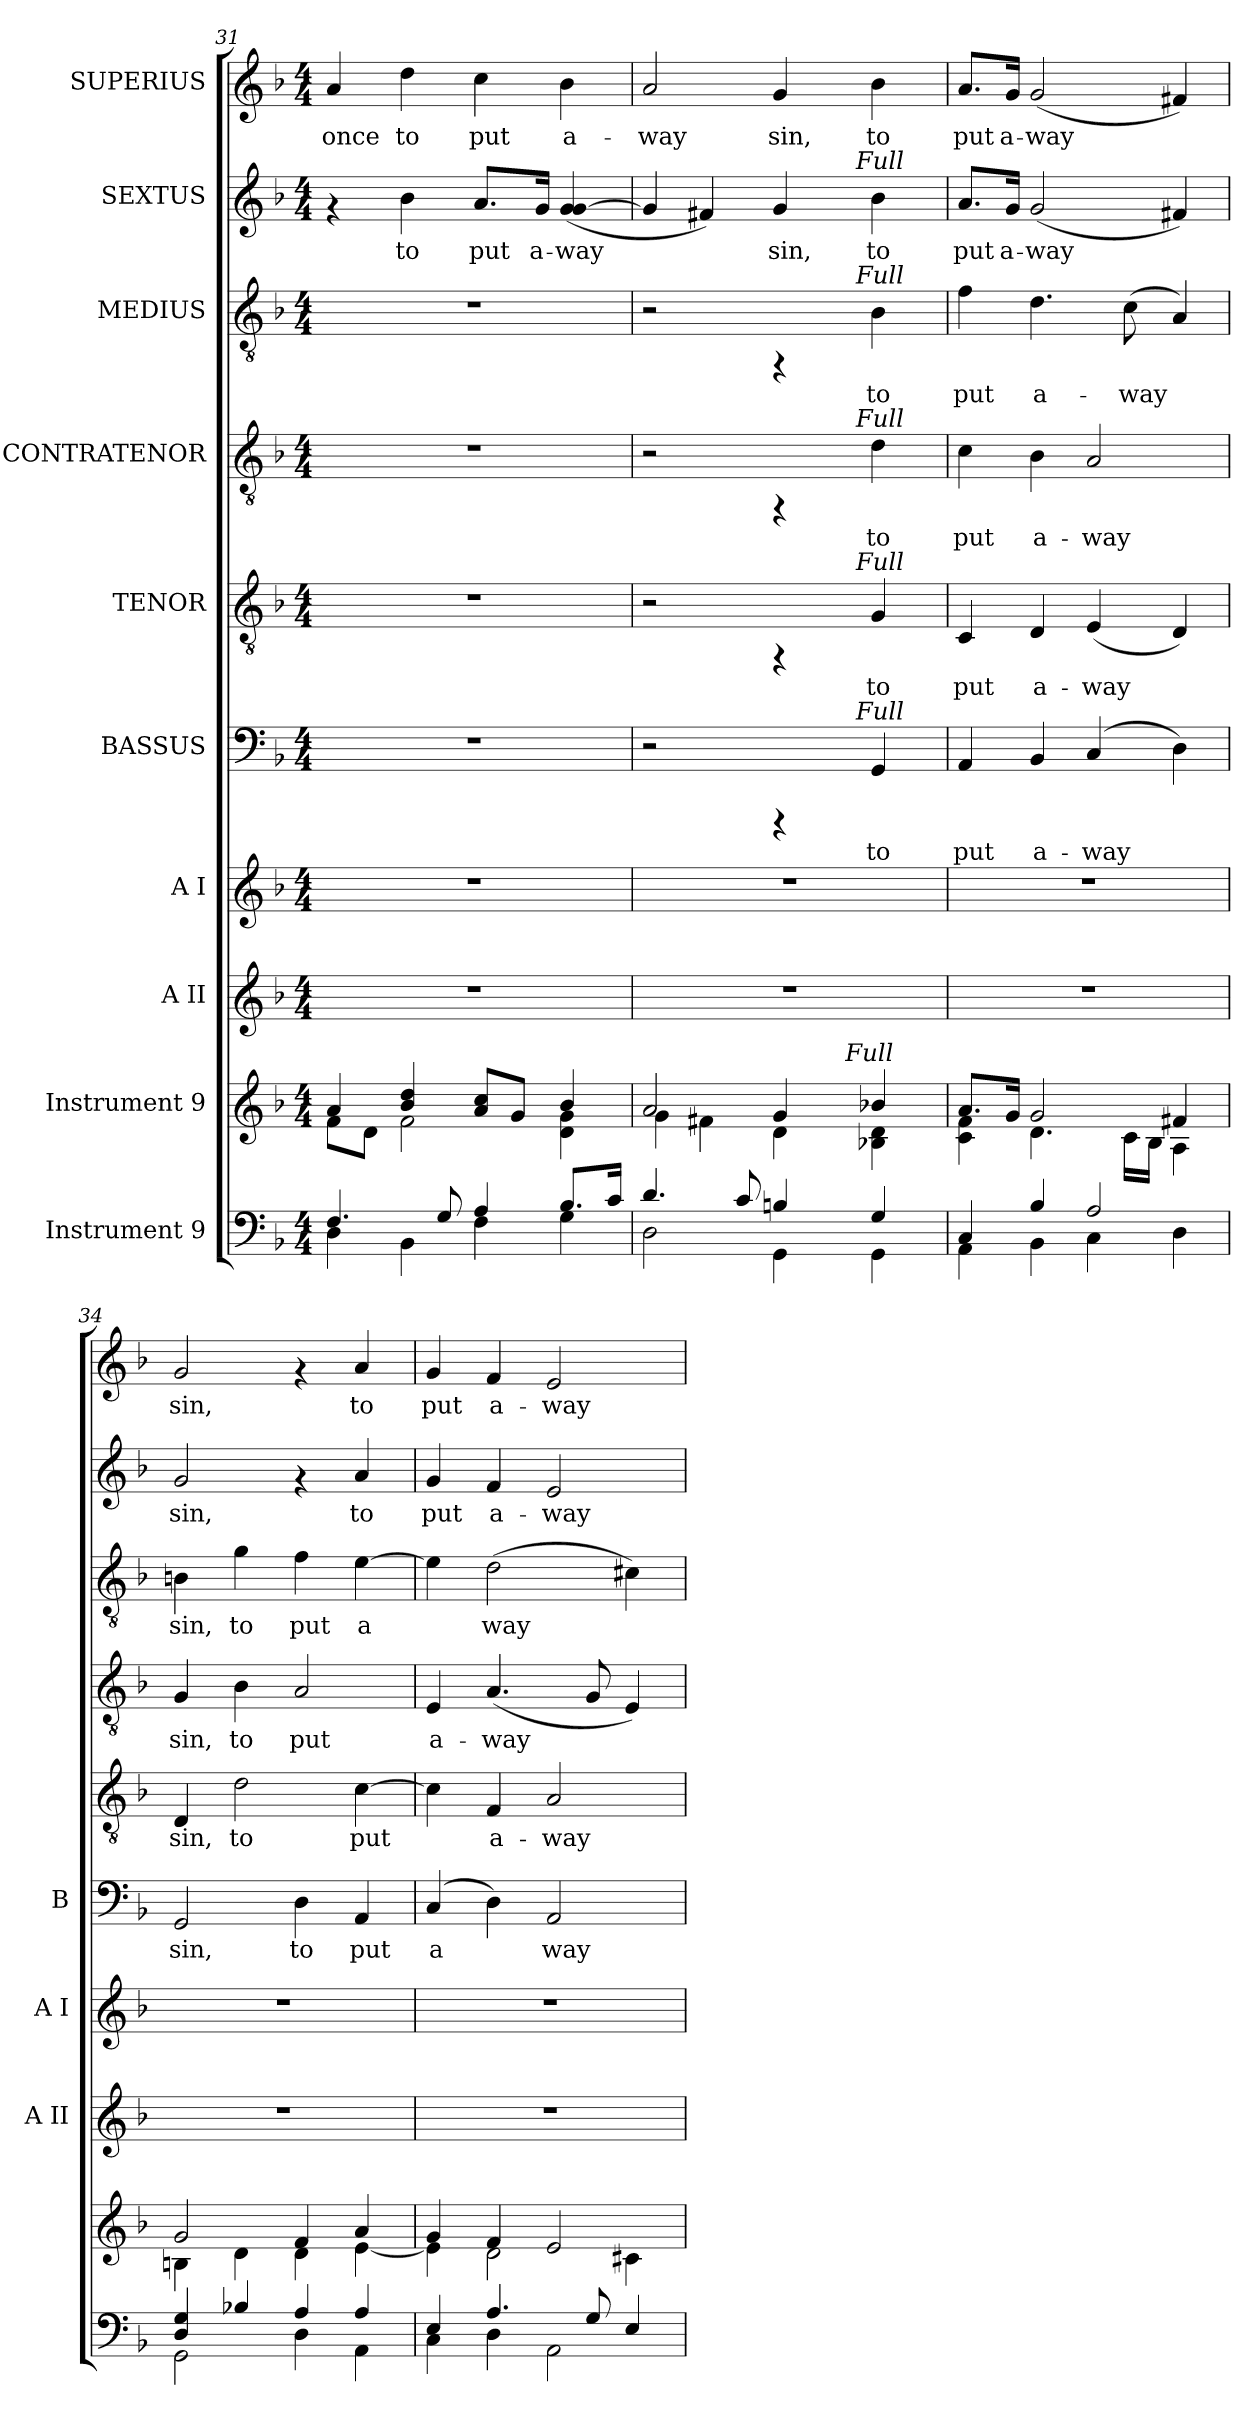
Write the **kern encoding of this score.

**kern	**kern	**kern	**kern	**kern	**text	**kern	**text	**kern	**text	**kern	**text	**kern	**text	**kern	**text
*part10	*part9	*part8	*part7	*part6	*part6	*part5	*part5	*part4	*part4	*part3	*part3	*part2	*part2	*part1	*part1
*staff10	*staff9	*staff8	*staff7	*staff6	*staff6	*staff5	*staff5	*staff4	*staff4	*staff3	*staff3	*staff2	*staff2	*staff1	*staff1
*I"Instrument 9	*I"Instrument 9	*I"A II	*I"A I	*I"BASSUS	*	*I"TENOR	*	*I"CONTRATENOR	*	*I"MEDIUS	*	*I"SEXTUS	*	*I"SUPERIUS	*
*	*	*I'A II	*I'A I	*I'B	*	*	*	*	*	*	*	*	*	*	*
!!LO:PB:g=z
*clefF4	*clefG2	*clefG2	*clefG2	*clefF4	*	*clefGv2	*	*clefGv2	*	*clefGv2	*	*clefG2	*	*clefG2	*
*k[b-]	*k[b-]	*k[b-]	*k[b-]	*k[b-]	*	*k[b-]	*	*k[b-]	*	*k[b-]	*	*k[b-]	*	*k[b-]	*
*F:	*F:	*F:	*F:	*F:	*	*F:	*	*F:	*	*F:	*	*F:	*	*F:	*
*M4/4	*M4/4	*M4/4	*M4/4	*M4/4	*	*M4/4	*	*M4/4	*	*M4/4	*	*M4/4	*	*M4/4	*
=31	=31	=31	=31	=31	=31	=31	=31	=31	=31	=31	=31	=31	=31	=31	=31
*^	*^	*	*	*	*	*	*	*	*	*	*	*	*	*	*
!	!	!	!	!	!	!	!	!	!	!	!	!	!	!	!	!	!LO:LY:b:cj
4D\	4.F/	4a/	8f\L	1r	1r	1r	.	1r	.	1r	.	1r	.	4rf	.	4a/	once
.	.	.	8d\J	.	.	.	.	.	.	.	.	.	.	.	.	.	.
!	!	!	!	!	!	!	!	!	!	!	!	!	!	!	!LO:LY:b:rj	!	!LO:LY:b:cj
4BB-\	.	4dd/ 4b-/	2f\	.	.	.	.	.	.	.	.	.	.	4b-\	to	4dd\	to
.	8G/	.	.	.	.	.	.	.	.	.	.	.	.	.	.	.	.
!	!	!	!	!	!	!	!	!	!	!	!	!	!	!	!LO:LY:b:rj	!	!LO:LY:b:cj
4F\	4A/	8cc/ 8a/L	.	.	.	.	.	.	.	.	.	.	.	8.a/L	put	4cc\	put
.	.	8g/J	.	.	.	.	.	.	.	.	.	.	.	.	.	.	.
!	!	!	!	!	!	!	!	!	!	!	!	!	!	!	!LO:LY:b:rj	!	!
.	.	.	.	.	.	.	.	.	.	.	.	.	.	16g/J	a-	.	.
!	!	!	!	!	!	!	!	!	!	!	!	!	!	!	!LO:LY:b:rj	!	!LO:LY:b:cj
4G\	8.B-/L	4b-/	4g\ 4d\	.	.	.	.	.	.	.	.	.	.	(<4g/ [<4g/	-way	4b-\	a-
.	16c/J	.	.	.	.	.	.	.	.	.	.	.	.	.	.	.	.
=32	=32	=32	=32	=32	=32	=32	=32	=32	=32	=32	=32	=32	=32	=32	=32	=32	=32
!	!	!	!	!	!	!	!	!	!	!	!	!	!	!	!LO:LY:b:rj	!	!LO:LY:b:cj
*	*	*	*^	*	*	*^	*	*^	*	*^	*	*^	*	*^	*	*	*
2D\	4.d/	2a/	4g\	2ryy	1r	1r	2r	2ryy	.	2r	2ryy	.	2r	2ryy	.	2r	2ryy	.	4g/]	2ryy	.	2a/	-way
!	!	!	!	!	!	!	!	!	!	!	!	!	!	!	!	!	!	!	!	!	!LO:LY:b:rj	!	!
.	.	.	4f#X\	.	.	.	.	.	.	.	.	.	.	.	.	.	.	.	4f#X/)	.	.	.	.
.	8c/	.	.	.	.	.	.	.	.	.	.	.	.	.	.	.	.	.	.	.	.	.	.
!	!	!	!	!	!	!	!	!	!	!	!	!	!	!	!	!	!	!	!	!	!LO:LY:b:rj	!	!LO:LY:b:cj
4GG\	4Bn/	4g/	4d\	8ryy	.	.	4rCCC	8..ryy	.	4rFF	8..ryy	.	4rFF	8..ryy	.	4rFF	8..ryy	.	4g/	8..ryy	sin,	4g/	sin,
.	.	.	.	16ryy	.	.	.	.	.	.	.	.	.	.	.	.	.	.	.	.	.	.	.
.	.	.	.	64ryy	.	.	.	.	.	.	.	.	.	.	.	.	.	.	.	.	.	.	.
!	!	!	!	!LO:TX:a:i:t=Full	!	!	!	!	!	!	!	!	!	!	!	!	!	!	!	!	!	!	!
.	.	.	.	4ryy	.	.	.	.	.	.	.	.	.	.	.	.	.	.	.	.	.	.	.
!	!	!	!	!	!	!	!	!	!	!	!	!	!	!	!	!	!	!	!	!LO:TX:a:i:t=Full	!	!	!
!	!	!	!	!	!	!	!	!	!	!	!	!	!	!	!	!	!LO:TX:a:i:t=Full	!	!	!	!	!	!
!	!	!	!	!	!	!	!	!	!	!	!	!	!	!LO:TX:a:i:t=Full	!	!	!	!	!	!	!	!	!
!	!	!	!	!	!	!	!	!	!	!	!LO:TX:a:i:t=Full	!	!	!	!	!	!	!	!	!	!	!	!
!	!	!	!	!	!	!	!	!LO:TX:a:i:t=Full	!	!	!	!	!	!	!	!	!	!	!	!	!	!	!
.	.	.	.	.	.	.	.	4ryy	.	.	4ryy	.	.	4ryy	.	.	4ryy	.	.	4ryy	.	.	.
!	!	!	!	!	!	!	!	!	!LO:LY:b	!	!	!LO:LY:b	!	!	!LO:LY:b	!	!	!LO:LY:b	!	!	!LO:LY:b:rj	!	!LO:LY:b:cj
4GG\	4G/	4b-X/	4d\ 4B-X\	.	.	.	4GG/	.	to	4G/	.	to	4d\	.	to	4B-\	.	to	4b-\	.	to	4b-\	to
.	.	.	.	32.ryy	.	.	.	.	.	.	.	.	.	.	.	.	.	.	.	.	.	.	.
.	.	.	.	.	.	.	.	32ryy	.	.	32ryy	.	.	32ryy	.	.	32ryy	.	.	32ryy	.	.	.
=33	=33	=33	=33	=33	=33	=33	=33	=33	=33	=33	=33	=33	=33	=33	=33	=33	=33	=33	=33	=33	=33	=33	=33
!	!	!	!	!	!	!	!	!	!LO:LY:b	!	!	!LO:LY:b	!	!	!LO:LY:b	!	!	!LO:LY:b	!	!	!LO:LY:b:rj	!	!LO:LY:b:cj
*	*	*	*	*	*	*	*v	*v	*	*	*	*	*v	*v	*	*v	*v	*	*v	*v	*	*	*
*	*	*	*v	*v	*	*	*	*	*v	*v	*	*	*	*	*	*	*	*	*
4AA\	4C/	8.a/L	4f\ 4c\	1r	1r	4AA/	put	4C/	put	4c\	put	4f\	put	8.a/L	put	8.a/L	put
!	!	!	!	!	!	!	!	!	!	!	!	!	!	!	!LO:LY:b:rj	!	!LO:LY:b:cj
.	.	16g/J	.	.	.	.	.	.	.	.	.	.	.	16g/J	a-	16g/J	a-
!	!	!	!	!	!	!	!LO:LY:b	!	!LO:LY:b	!	!LO:LY:b	!	!LO:LY:b	!	!LO:LY:b:rj	!	!LO:LY:b:cj
4BB-\	4B-/	2g/	4.d\	.	.	4BB-/	a-	4D/	a-	4B-\	a-	4.d\	a-	(<2g/	-way	(<2g/	-way
!	!	!	!	!	!	!	!LO:LY:b	!	!LO:LY:b	!	!LO:LY:b	!	!	!	!	!	!
4C\	2A/	.	.	.	.	(>4C/	-way	(<4E/	-way	2A/	-way	.	.	.	.	.	.
!	!	!	!	!	!	!	!	!	!	!	!	!	!LO:LY:b	!	!	!	!
.	.	.	16c\L	.	.	.	.	.	.	.	.	(>8c\	-way	.	.	.	.
.	.	.	16B-\J	.	.	.	.	.	.	.	.	.	.	.	.	.	.
!	!	!	!	!	!	!	!LO:LY:b	!	!LO:LY:b	!	!	!	!LO:LY:b	!	!LO:LY:b:rj	!	!LO:LY:b:cj
4D\	.	4f#X/	4A\	.	.	4D\)	.	4D/)	.	.	.	4A/)	.	4f#X/)	.	4f#X/)	.
=34	=34	=34	=34	=34	=34	=34	=34	=34	=34	=34	=34	=34	=34	=34	=34	=34	=34
!	!	!	!	!	!	!	!LO:LY:b	!	!LO:LY:b	!	!LO:LY:b	!	!LO:LY:b	!	!LO:LY:b:rj	!	!LO:LY:b:cj
2GG\	4D/ 4G/	2g/	4Bn\	1r	1r	2GG/	sin,	4D/	sin,	4G/	sin,	4Bn\	sin,	2g/	sin,	2g/	sin,
!	!	!	!	!	!	!	!	!	!LO:LY:b	!	!LO:LY:b	!	!LO:LY:b	!	!	!	!
.	4B-X/	.	4d\	.	.	.	.	2d\	to	4B-\	to	4g\	to	.	.	.	.
!	!	!	!	!	!	!	!LO:LY:b	!	!	!	!LO:LY:b	!	!LO:LY:b	!	!	!	!
4D\	4A/	4f/	4d\	.	.	4D\	to	.	.	2A/	put	4f\	put	4rf	.	4rf	.
!	!	!	!	!	!	!	!LO:LY:b	!	!LO:LY:b	!	!	!	!LO:LY:b	!	!LO:LY:b:rj	!	!LO:LY:b:cj
4AA\	4A/	4a/	[<4e\	.	.	4AA/	put	[>4c\	put	.	.	[>4e\	a-	4a/	to	4a/	to
=35	=35	=35	=35	=35	=35	=35	=35	=35	=35	=35	=35	=35	=35	=35	=35	=35	=35
!	!	!	!	!	!	!	!LO:LY:b	!	!LO:LY:b	!	!LO:LY:b	!	!LO:LY:b	!	!LO:LY:b:rj	!	!LO:LY:b:cj
4C\	4E/	4g/	4e\]	1r	1r	(>4C/	a-	4c\]	.	4E/	a-	4e\]	--	4g/	put	4g/	put
!	!	!	!	!	!	!	!LO:LY:b	!	!LO:LY:b	!	!LO:LY:b	!	!LO:LY:b	!	!LO:LY:b:rj	!	!LO:LY:b:cj
4D\	4.A/	4f/	2d\	.	.	4D\)	--	4F/	a-	(<4.A/	-way	(>2d\	-way	4f/	a-	4f/	a-
!	!	!	!	!	!	!	!LO:LY:b	!	!LO:LY:b	!	!	!	!	!	!LO:LY:b:rj	!	!LO:LY:b:cj
2AA\	.	2e/	.	.	.	2AA/	-way	2A/	-way	.	.	.	.	2e/	-way	2e/	-way
!	!	!	!	!	!	!	!	!	!	!	!LO:LY:b	!	!	!	!	!	!
.	8G/	.	.	.	.	.	.	.	.	8G/	.	.	.	.	.	.	.
!	!	!	!	!	!	!	!	!	!	!	!LO:LY:b	!	!LO:LY:b	!	!	!	!
.	4E/	.	4c#X\	.	.	.	.	.	.	4E/)	.	4c#X\)	.	.	.	.	.
*v	*v	*	*	*	*	*	*	*	*	*	*	*	*	*	*	*	*
*	*v	*v	*	*	*	*	*	*	*	*	*	*	*	*	*	*
=	=	=	=	=	=	=	=	=	=	=	=	=	=	=	=
*-	*-	*-	*-	*-	*-	*-	*-	*-	*-	*-	*-	*-	*-	*-	*-
